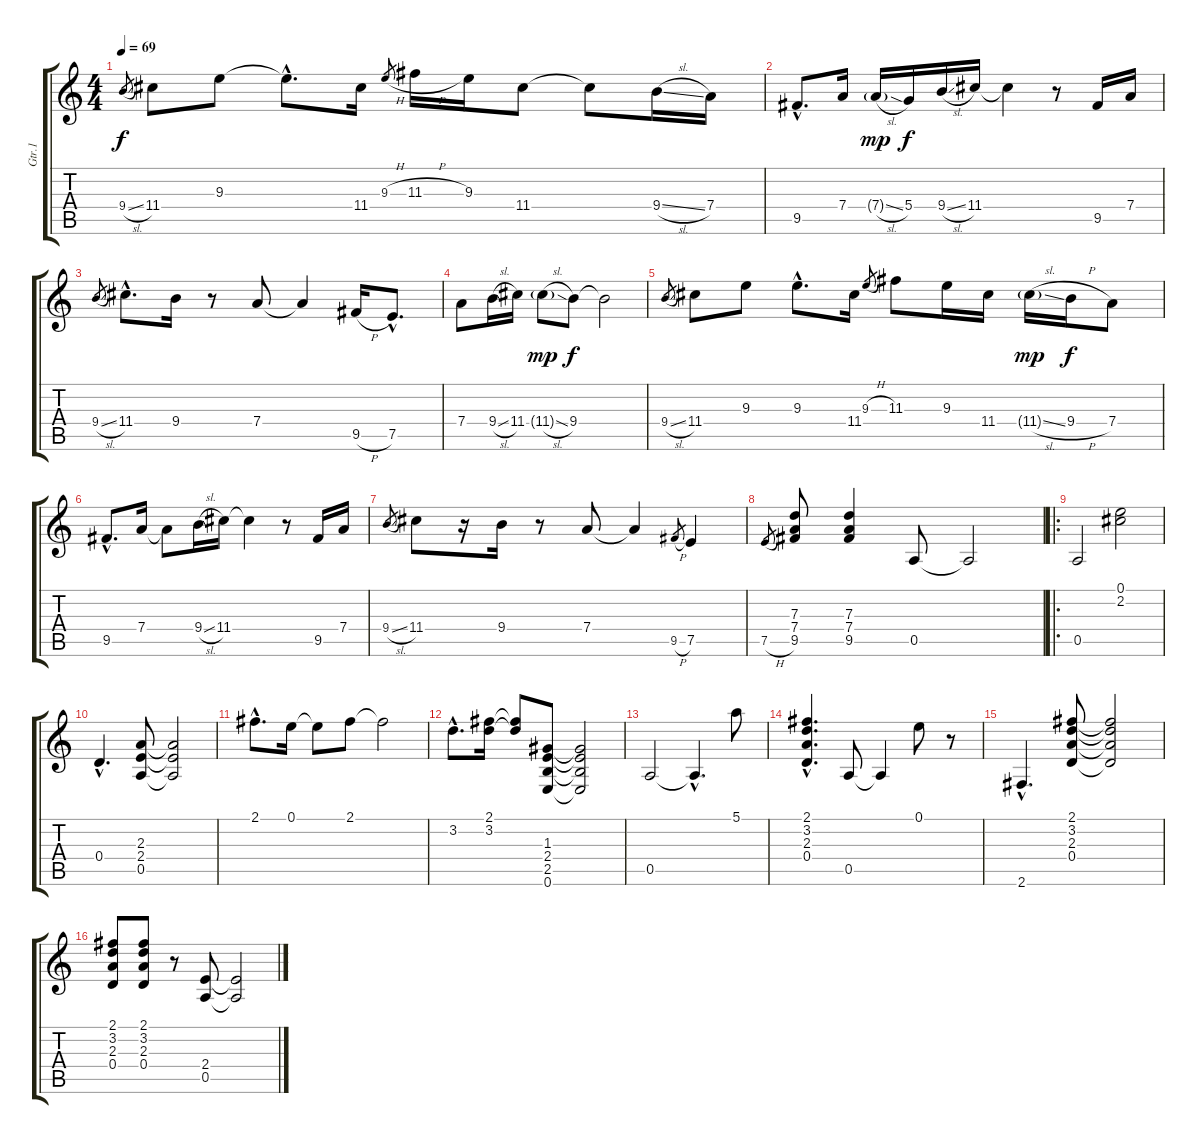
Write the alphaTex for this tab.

\track ("Gtr.1" "Gtr.1") {instrument distortionguitar}
\staff {score tabs}
\tuning (E4 B3 G3 D3 A2 E2) {hide}
\ts (4 4)
\tempo 69
\clef g2
\ks c
9.4{sl}.8{gr dy f instrument distortionguitar} 11.4.8 9.3.8 9.3{hac t}.8{d} 11.4.16 9.3{h}.8{gr} 11.3{h}.16 9.3.16 11.4.8 11.4{t}.8 9.4{sl}.16 7.4.16 |
9.5{hac}.8{d} 7.4.16 7.4{sl g}.16{dy mp} 5.4.16{dy f} 9.4{sl}.16 11.4.16 11.4{t}.4 r.8 9.5.16 7.4.16 |
9.4{sl}.8{gr} 11.4{hac}.8{d} 9.4.16 r.8 7.4.8 7.4{t}.4 9.5{h}.16 7.5{hac}.8{d} |
7.4.8 9.4{sl}.16 11.4.16 11.4{sl g}.8{dy mp} 9.4.8{dy f} 9.4{t}.2 |
9.4{sl}.8{gr} 11.4.8 9.3.8 9.3{hac}.8{d} 11.4.16 9.3{h}.8{gr} 11.3.8 9.3.16 11.4.16 11.4{sl g}.16{dy mp} 9.4{h}.16{dy f} 7.4.8 |
9.5{hac}.8{d} 7.4.16 7.4{t}.8 9.4{sl}.16 11.4.16 11.4{t}.4 r.8 9.5.16 7.4.16 |
9.4{sl}.8{gr} 11.4.8 r.16 9.4.16 r.8 7.4.8 7.4{t}.4 9.5{h}.8{gr} 7.5.4 |
7.5{h}.8{gr} (7.3 7.4 9.5).8 (7.3 7.4 9.5).4 0.5.8 0.5{t}.2 |
\ro
0.5.2 (0.1 2.2).2 |
0.4{hac}.4{d} (2.3 2.4 0.5).8 (2.3{t} 2.4{t} 0.5{t}).2 |
2.1{hac}.8{d} 0.1.16 0.1{t}.8 2.1.8 2.1{t}.2 |
3.2{hac}.8{d} (2.1 3.2).16 (2.1{t} 3.2{t}).8 (1.3 2.4 2.5 0.6).8 (1.3{t} 2.4{t} 2.5{t} 0.6{t}).2 |
0.5.2 0.5{hac t}.4{d} 5.1.8 |
(2.1{hac} 3.2{hac} 2.3{hac} 0.4{hac}).4{d} 0.5.8 0.5{t}.4 0.1.8 r.8 |
2.6{hac}.4{d} (2.1 3.2 2.3 0.4).8 (2.1{t} 3.2{t} 2.3{t} 0.4{t}).2 |
(2.1 3.2 2.3 0.4).8 (2.1 3.2 2.3 0.4).8 r.8 (2.4 0.5).8 (2.4{t} 0.5{t}).2
